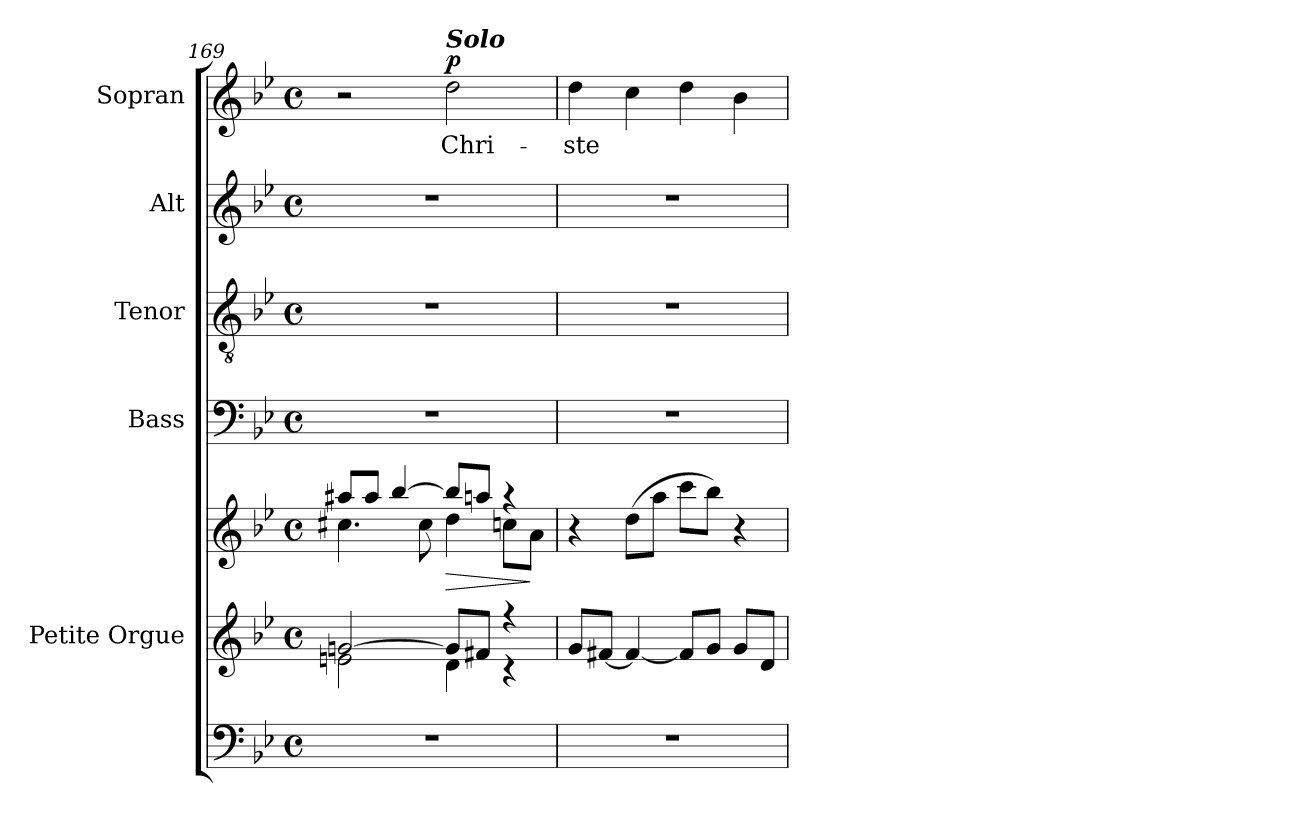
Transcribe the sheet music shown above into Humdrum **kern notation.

**kern	**kern	**kern	**dynam	**kern	**kern	**kern	**kern	**text	**dynam
*part6	*part5	*part5	*part5	*part4	*part3	*part2	*part1	*part1	*part1
*staff7	*staff6	*staff5	*staff5/6	*staff4	*staff3	*staff2	*staff1	*staff1	*staff1
*	*I"Petite Orgue	*	*	*I"Bass	*I"Tenor	*I"Alt	*I"Sopran	*	*
*	*I'Org. 1	*	*	*I'B.	*I'T.	*I'A.	*I'S.	*	*
*clefF4	*clefG2	*clefG2	*	*clefF4	*clefGv2	*clefG2	*clefG2	*	*
*k[b-e-]	*k[b-e-]	*k[b-e-]	*	*k[b-e-]	*k[b-e-]	*k[b-e-]	*k[b-e-]	*	*
*B-:	*B-:	*B-:	*	*B-:	*B-:	*B-:	*B-:	*	*
*M4/4	*M4/4	*M4/4	*	*M4/4	*M4/4	*M4/4	*M4/4	*	*
*met(c)	*met(c)	*met(c)	*	*met(c)	*met(c)	*met(c)	*met(c)	*	*
=169	=169	=169	=169	=169	=169	=169	=169	=169	=169
*	*^	*^	*	*	*	*	*	*	*
1r	[>2gn/	2en\	8aa#X/L	4.cc#X\	.	1r	1r	1r	2r	.	.
.	.	.	8aa#/J	.	.	.	.	.	.	.	.
.	.	.	[>4bb-/	.	.	.	.	.	.	.	.
.	.	.	.	8cc#\	.	.	.	.	.	.	.
!	!	!	!	!	!	!	!	!	!LO:TX:a:Bi:t=Solo	!	!
!	!	!	!	!	!LO:HP:b	!	!	!	!	!LO:LY:b	!LO:DY:a
.	8g/L]	4d\	8bb-/L]	4dd\	>	.	.	.	2dd\	Chri-	p
.	8f#X/J	.	8aan/J	.	.	.	.	.	.	.	.
.	4r	4r	4raa	(>8ccn\L	.	.	.	.	.	.	.
.	.	.	.	8a\J	]	.	.	.	.	.	.
*	*v	*v	*	*	*	*	*	*	*	*	*
=170	=170	=170	=170	=170	=170	=170	=170	=170	=170	=170
!	!	!	!	!	!	!	!	!	!LO:LY:b	!
*	*	*v	*v	*	*	*	*	*	*	*
1r	8g/L	4r	.	1r	1r	1r	4dd\	-ste	.
.	[8f#X/J)	.	.	.	.	.	.	.	.
.	4f#/_	(>8dd\L	.	.	.	.	4cc\	.	.
.	.	8aa\J	.	.	.	.	.	.	.
.	8f#/L]	8ccc\L	.	.	.	.	4dd\	.	.
.	8g/J	8bb-\J)	.	.	.	.	.	.	.
.	8g/L	4r	.	.	.	.	4b-\	.	.
.	8d/J	.	.	.	.	.	.	.	.
=	=	=	=	=	=	=	=	=	=
*-	*-	*-	*-	*-	*-	*-	*-	*-	*-
